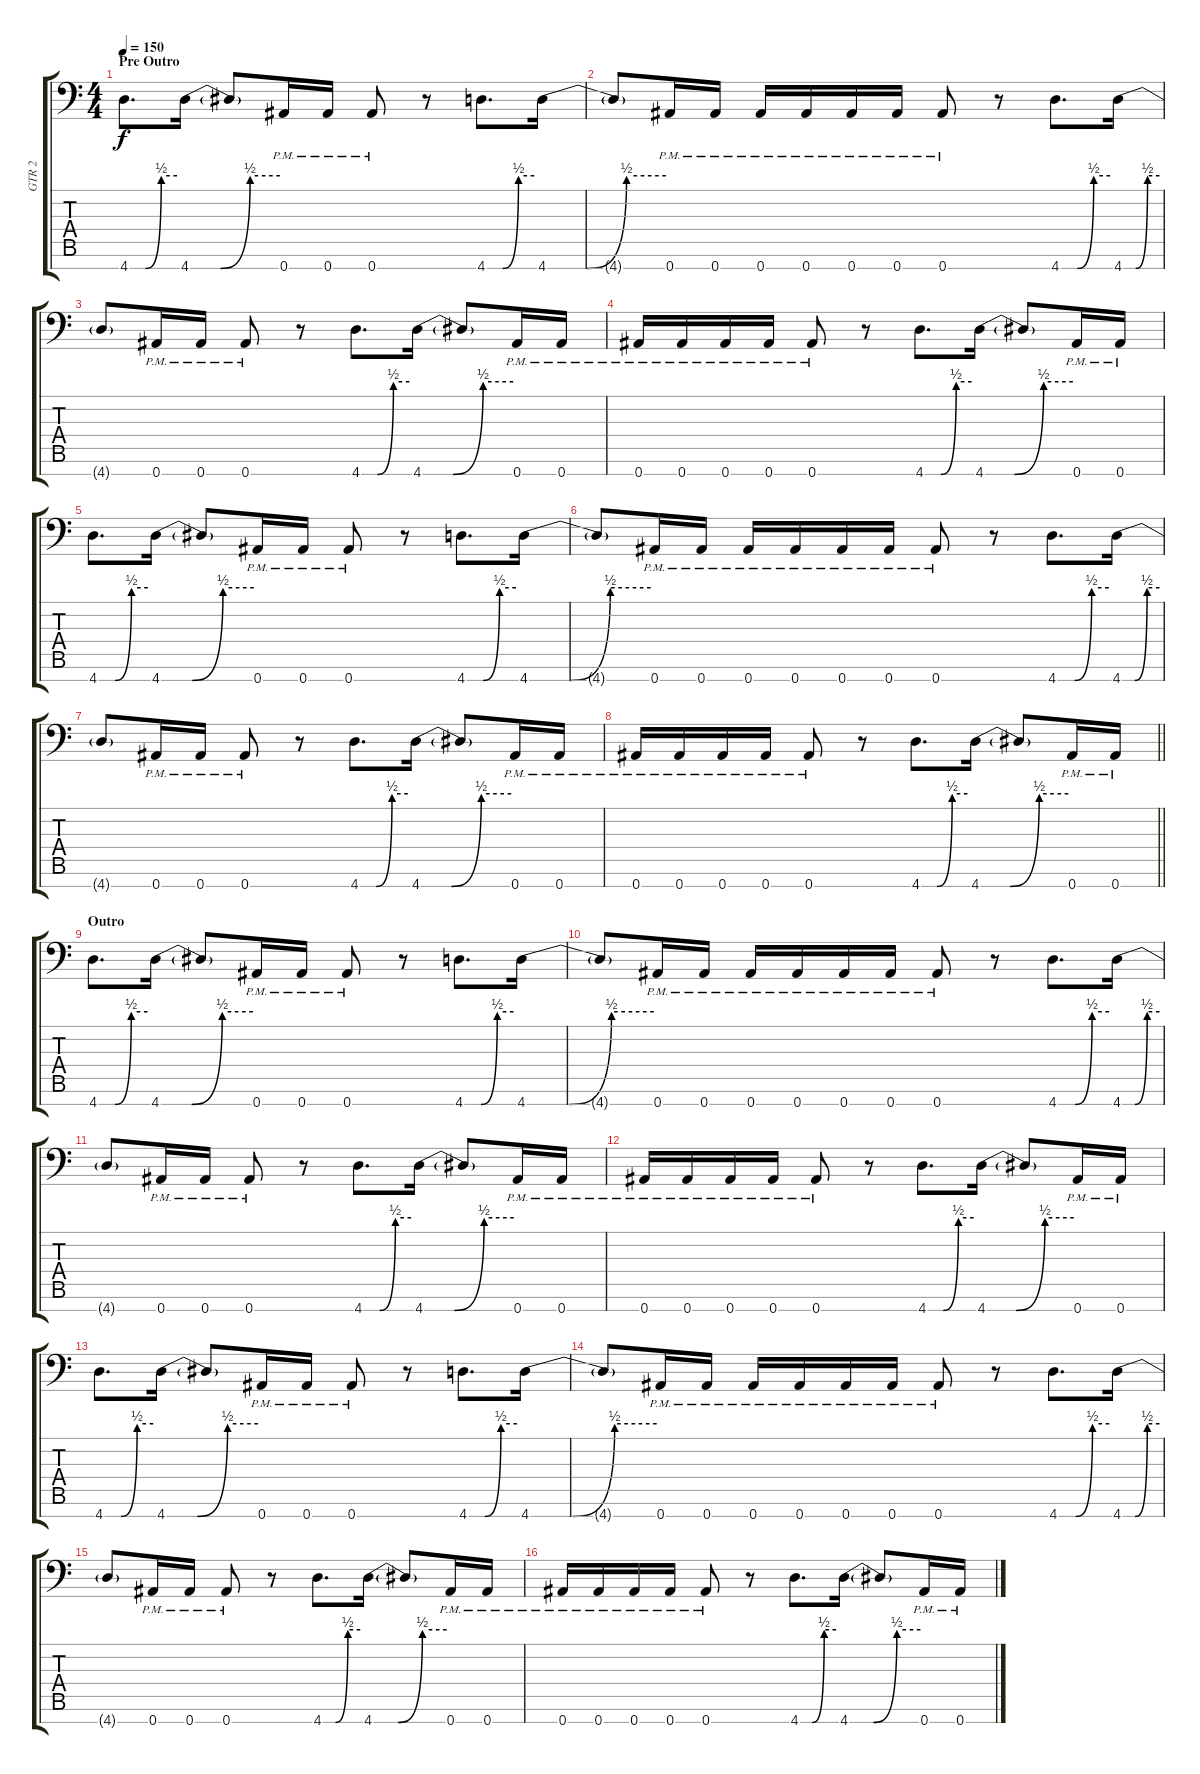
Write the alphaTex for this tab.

\track ("GTR 2" "GTR 2") {instrument distortionguitar}
\staff {score tabs}
\tuning (Eb4 Bb3 Gb3 Db3 Ab2 Eb2 Bb1) {hide}
\ts (4 4)
\section ("" "Pre Outro")
\tempo 150
\clef f4
\ks c
4.7{be (custom 0 0 20 0 40 2 60 2)}.8{d dy f} 4.7{be (custom 0 0 20 0 40 2 60 2)}.16 4.7{t}.8 0.7{pm}.16 0.7{pm}.16 0.7{pm}.8 r.8 4.7{be (custom 0 0 20 0 40 2 60 2)}.8{d} 4.7{be (custom 0 0 20 0 40 2 60 2)}.16 |
4.7{t}.8 0.7{pm}.16 0.7{pm}.16 0.7{pm}.16 0.7{pm}.16 0.7{pm}.16 0.7{pm}.16 0.7{pm}.8 r.8 4.7{be (custom 0 0 20 0 40 2 60 2)}.8{d} 4.7{be (custom 0 0 20 0 40 2 60 2)}.16 |
4.7{t}.8 0.7{pm}.16 0.7{pm}.16 0.7{pm}.8 r.8 4.7{be (custom 0 0 20 0 40 2 60 2)}.8{d} 4.7{be (custom 0 0 20 0 40 2 60 2)}.16 4.7{t}.8 0.7{pm}.16 0.7{pm}.16 |
0.7{pm}.16 0.7{pm}.16 0.7{pm}.16 0.7{pm}.16 0.7{pm}.8 r.8 4.7{be (custom 0 0 20 0 40 2 60 2)}.8{d} 4.7{be (custom 0 0 20 0 40 2 60 2)}.16 4.7{t}.8 0.7{pm}.16 0.7{pm}.16 |
4.7{be (custom 0 0 20 0 40 2 60 2)}.8{d} 4.7{be (custom 0 0 20 0 40 2 60 2)}.16 4.7{t}.8 0.7{pm}.16 0.7{pm}.16 0.7{pm}.8 r.8 4.7{be (custom 0 0 20 0 40 2 60 2)}.8{d} 4.7{be (custom 0 0 20 0 40 2 60 2)}.16 |
4.7{t}.8 0.7{pm}.16 0.7{pm}.16 0.7{pm}.16 0.7{pm}.16 0.7{pm}.16 0.7{pm}.16 0.7{pm}.8 r.8 4.7{be (custom 0 0 20 0 40 2 60 2)}.8{d} 4.7{be (custom 0 0 20 0 40 2 60 2)}.16 |
4.7{t}.8 0.7{pm}.16 0.7{pm}.16 0.7{pm}.8 r.8 4.7{be (custom 0 0 20 0 40 2 60 2)}.8{d} 4.7{be (custom 0 0 20 0 40 2 60 2)}.16 4.7{t}.8 0.7{pm}.16 0.7{pm}.16 |
\barLineRight lightlight
0.7{pm}.16 0.7{pm}.16 0.7{pm}.16 0.7{pm}.16 0.7{pm}.8 r.8 4.7{be (custom 0 0 20 0 40 2 60 2)}.8{d} 4.7{be (custom 0 0 20 0 40 2 60 2)}.16 4.7{t}.8 0.7{pm}.16 0.7{pm}.16 |
\section ("" "Outro")
4.7{be (custom 0 0 20 0 40 2 60 2)}.8{d} 4.7{be (custom 0 0 20 0 40 2 60 2)}.16 4.7{t}.8 0.7{pm}.16 0.7{pm}.16 0.7{pm}.8 r.8 4.7{be (custom 0 0 20 0 40 2 60 2)}.8{d} 4.7{be (custom 0 0 20 0 40 2 60 2)}.16 |
4.7{t}.8 0.7{pm}.16 0.7{pm}.16 0.7{pm}.16 0.7{pm}.16 0.7{pm}.16 0.7{pm}.16 0.7{pm}.8 r.8 4.7{be (custom 0 0 20 0 40 2 60 2)}.8{d} 4.7{be (custom 0 0 20 0 40 2 60 2)}.16 |
4.7{t}.8 0.7{pm}.16 0.7{pm}.16 0.7{pm}.8 r.8 4.7{be (custom 0 0 20 0 40 2 60 2)}.8{d} 4.7{be (custom 0 0 20 0 40 2 60 2)}.16 4.7{t}.8 0.7{pm}.16 0.7{pm}.16 |
0.7{pm}.16 0.7{pm}.16 0.7{pm}.16 0.7{pm}.16 0.7{pm}.8 r.8 4.7{be (custom 0 0 20 0 40 2 60 2)}.8{d} 4.7{be (custom 0 0 20 0 40 2 60 2)}.16 4.7{t}.8 0.7{pm}.16 0.7{pm}.16 |
4.7{be (custom 0 0 20 0 40 2 60 2)}.8{d} 4.7{be (custom 0 0 20 0 40 2 60 2)}.16 4.7{t}.8 0.7{pm}.16 0.7{pm}.16 0.7{pm}.8 r.8 4.7{be (custom 0 0 20 0 40 2 60 2)}.8{d} 4.7{be (custom 0 0 20 0 40 2 60 2)}.16 |
4.7{t}.8 0.7{pm}.16 0.7{pm}.16 0.7{pm}.16 0.7{pm}.16 0.7{pm}.16 0.7{pm}.16 0.7{pm}.8 r.8 4.7{be (custom 0 0 20 0 40 2 60 2)}.8{d} 4.7{be (custom 0 0 20 0 40 2 60 2)}.16 |
4.7{t}.8 0.7{pm}.16 0.7{pm}.16 0.7{pm}.8 r.8 4.7{be (custom 0 0 20 0 40 2 60 2)}.8{d} 4.7{be (custom 0 0 20 0 40 2 60 2)}.16 4.7{t}.8 0.7{pm}.16 0.7{pm}.16 |
0.7{pm}.16 0.7{pm}.16 0.7{pm}.16 0.7{pm}.16 0.7{pm}.8 r.8 4.7{be (custom 0 0 20 0 40 2 60 2)}.8{d} 4.7{be (custom 0 0 20 0 40 2 60 2)}.16 4.7{t}.8 0.7{pm}.16 0.7{pm}.16
